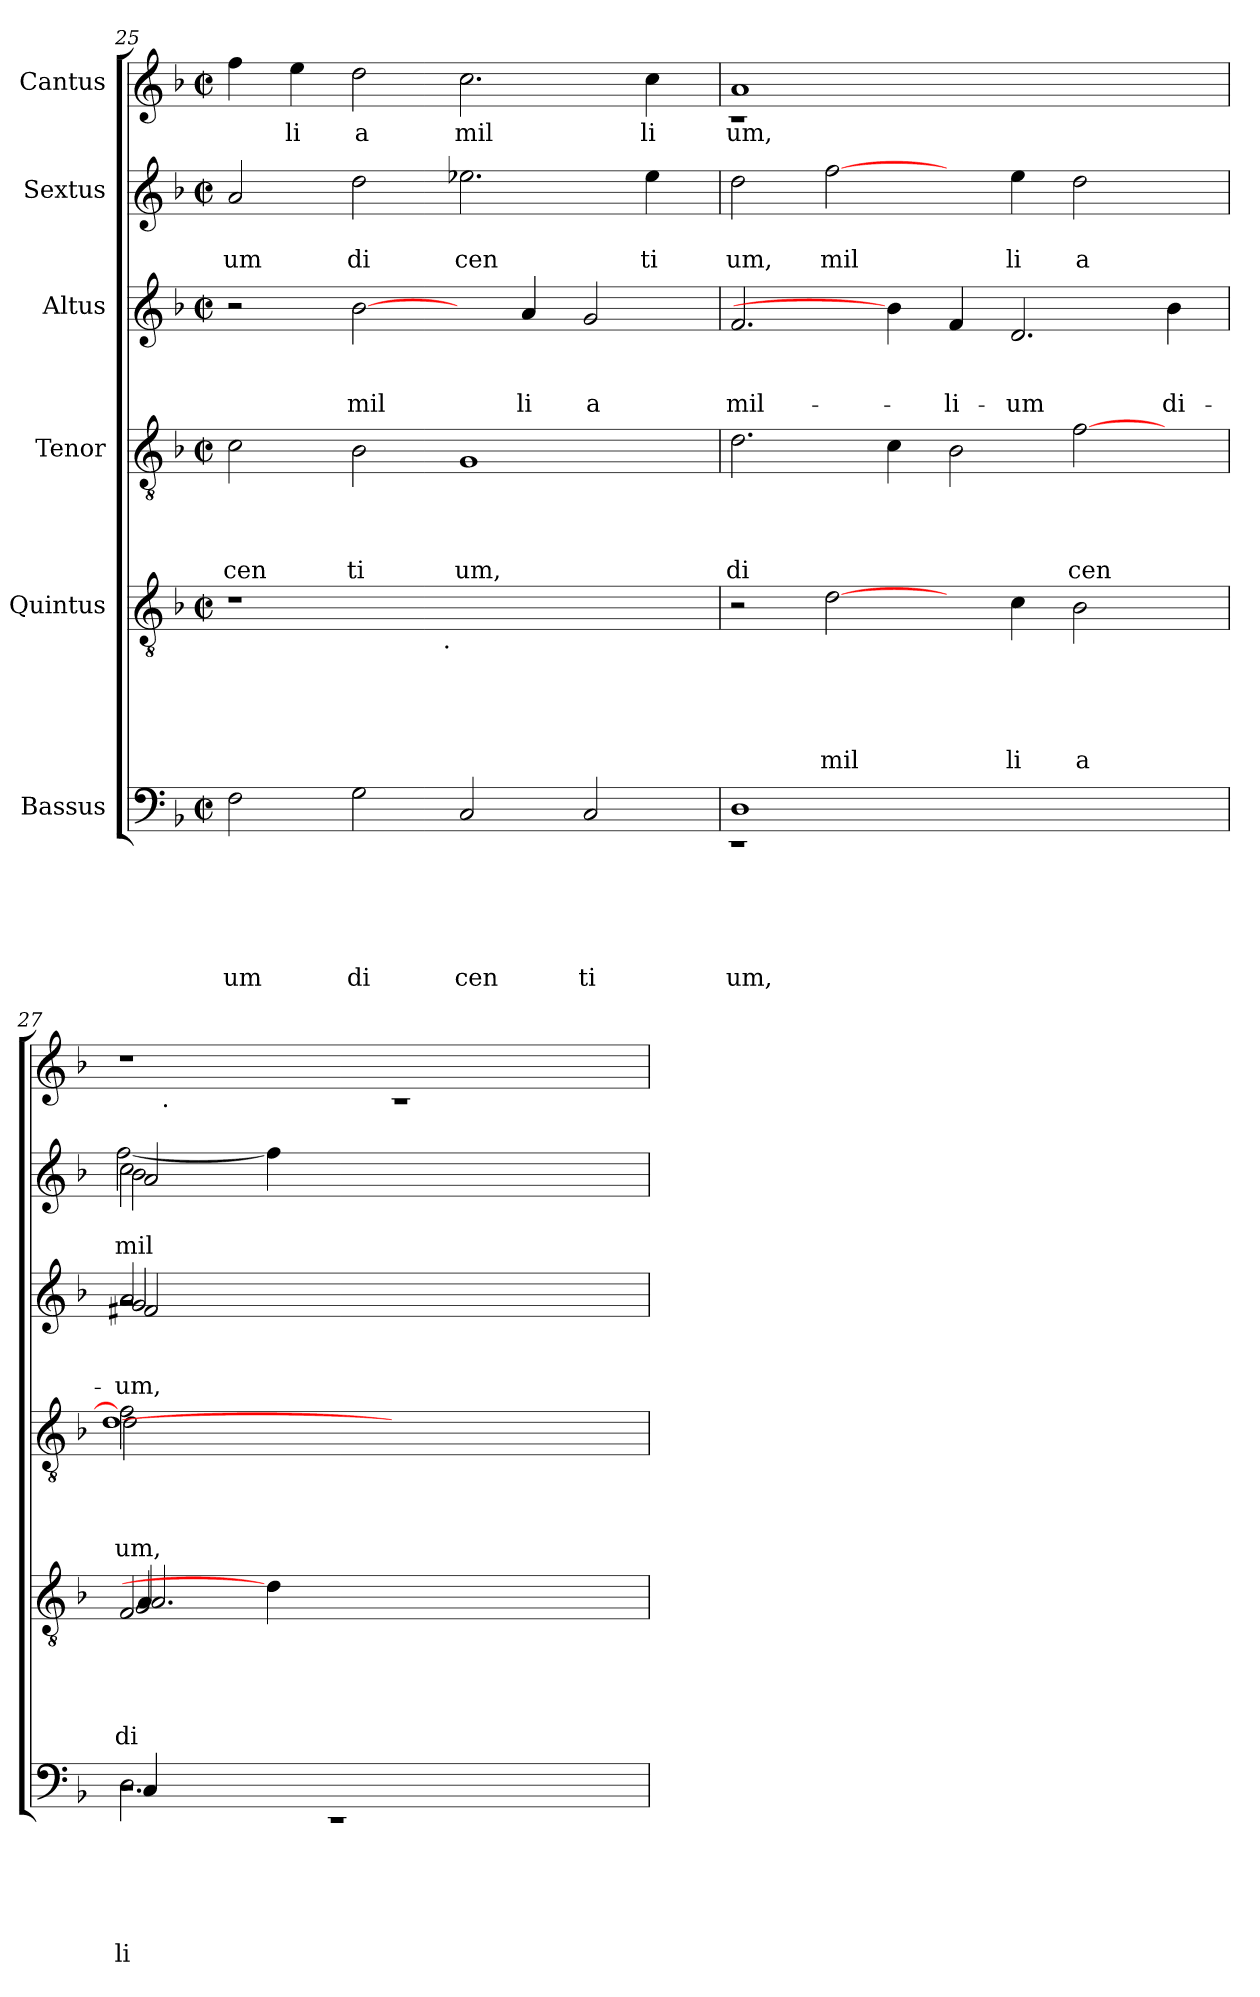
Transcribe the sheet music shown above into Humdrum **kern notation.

**kern	**text	**text	**text	**text	**text	**text	**kern	**text	**text	**text	**text	**text	**kern	**text	**text	**text	**text	**kern	**text	**text	**text	**kern	**text	**text	**kern	**text
*part6	*part6	*part6	*part6	*part6	*part6	*part6	*part5	*part5	*part5	*part5	*part5	*part5	*part4	*part4	*part4	*part4	*part4	*part3	*part3	*part3	*part3	*part2	*part2	*part2	*part1	*part1
*staff6	*staff6	*staff6	*staff6	*staff6	*staff6	*staff6	*staff5	*staff5	*staff5	*staff5	*staff5	*staff5	*staff4	*staff4	*staff4	*staff4	*staff4	*staff3	*staff3	*staff3	*staff3	*staff2	*staff2	*staff2	*staff1	*staff1
*I"Bassus	*	*	*	*	*	*	*I"Quintus	*	*	*	*	*	*I"Tenor	*	*	*	*	*I"Altus	*	*	*	*I"Sextus	*	*	*I"Cantus	*
*clefF4	*	*	*	*	*	*	*clefGv2	*	*	*	*	*	*clefGv2	*	*	*	*	*clefG2	*	*	*	*clefG2	*	*	*clefG2	*
*k[b-]	*	*	*	*	*	*	*k[b-]	*	*	*	*	*	*k[b-]	*	*	*	*	*k[b-]	*	*	*	*k[b-]	*	*	*k[b-]	*
*F:	*	*	*	*	*	*	*F:	*	*	*	*	*	*F:	*	*	*	*	*F:	*	*	*	*F:	*	*	*F:	*
*M2/2	*	*	*	*	*	*	*M2/2	*	*	*	*	*	*M2/2	*	*	*	*	*M2/2	*	*	*	*M2/2	*	*	*M2/2	*
*met(c|)	*	*	*	*	*	*	*met(c|)	*	*	*	*	*	*met(c|)	*	*	*	*	*met(c|)	*	*	*	*met(c|)	*	*	*met(c|)	*
=25	=25	=25	=25	=25	=25	=25	=25	=25	=25	=25	=25	=25	=25	=25	=25	=25	=25	=25	=25	=25	=25	=25	=25	=25	=25	=25
!	!	!	!	!	!	!LO:LY:b	!	!	!	!	!	!	!	!	!	!	!LO:LY:b	!	!	!	!	!	!	!LO:LY:b	!	!
*	*	*	*	*	*	*	*^	*	*	*	*	*	*	*	*	*	*	*	*	*	*	*	*	*	*	*
2F\	.	.	.	.	.	um	1r	2ryy	.	.	.	.	.	2c\	.	.	.	cen	2r	.	.	.	2a/	.	um	4ff\	.
!	!	!	!	!	!	!	!	!	!	!	!	!	!	!	!	!	!	!	!	!	!	!	!	!	!	!	!LO:LY:b
.	.	.	.	.	.	.	.	.	.	.	.	.	.	.	.	.	.	.	.	.	.	.	.	.	.	4ee\	li
!	!	!	!	!	!	!LO:LY:b	!	!	!	!	!	!	!	!	!	!	!	!LO:LY:b	!	!	!	!LO:LY:b	!	!	!LO:LY:b	!	!LO:LY:b
2G\	.	.	.	.	.	di	.	4...ryy	.	.	.	.	.	2B-\	.	.	.	ti	[2b-\	.	.	mil	2dd\	.	di	2dd\	a
!	!	!	!	!	!	!	!	!LO:TX:b:t=.	!	!	!	!	!	!	!	!	!	!	!	!	!	!	!	!	!	!	!
.	.	.	.	.	.	.	.	1ryy	.	.	.	.	.	.	.	.	.	.	.	.	.	.	.	.	.	.	.
!	!	!	!	!	!	!LO:LY:b	!	!	!	!	!	!	!	!	!	!	!	!LO:LY:b	!	!	!	!	!	!	!LO:LY:b	!	!LO:LY:b
2C/	.	.	.	.	.	cen	1ryy	.	.	.	.	.	.	1G	.	.	.	um,	4ryy	.	.	.	2.ee-X\	.	cen	2.cc\	mil
!	!	!	!	!	!	!	!	!	!	!	!	!	!	!	!	!	!	!	!	!	!	!LO:LY:b	!	!	!	!	!
.	.	.	.	.	.	.	.	.	.	.	.	.	.	.	.	.	.	.	4a/	.	.	li	.	.	.	.	.
!	!	!	!	!	!	!LO:LY:b	!	!	!	!	!	!	!	!	!	!	!	!	!	!	!	!LO:LY:b	!	!	!	!	!
2C/	.	.	.	.	.	ti	.	.	.	.	.	.	.	.	.	.	.	.	2g/	.	.	a	.	.	.	.	.
!	!	!	!	!	!	!	!	!	!	!	!	!	!	!	!	!	!	!	!	!	!	!	!	!	!LO:LY:b	!	!LO:LY:b
.	.	.	.	.	.	.	.	.	.	.	.	.	.	.	.	.	.	.	.	.	.	.	4ee-\	.	ti	4cc\	li
.	.	.	.	.	.	.	.	32ryy	.	.	.	.	.	.	.	.	.	.	.	.	.	.	.	.	.	.	.
!!LO:LB:g=z
=26	=26	=26	=26	=26	=26	=26	=26	=26	=26	=26	=26	=26	=26	=26	=26	=26	=26	=26	=26	=26	=26	=26	=26	=26	=26	=26	=26
!	!	!	!	!	!	!LO:LY:b	!	!	!	!	!	!	!	!	!	!	!	!LO:LY:b	!	!	!	!LO:LY:b	!	!	!LO:LY:b	!	!LO:LY:b
*^	*	*	*	*	*	*	*v	*v	*	*	*	*	*	*	*	*	*	*	*	*	*	*	*	*	*	*^	*
1D	1rEE	.	.	.	.	.	um,	2r	.	.	.	.	.	2.d\	.	.	.	di	2.f/	.	.	mil-	2dd\	.	um,	1a	1rc	um,
!	!	!	!	!	!	!	!	!	!	!	!	!	!LO:LY:b	!	!	!	!	!	!	!	!	!	!	!	!LO:LY:b	!	!	!
.	.	.	.	.	.	.	.	[2d\	.	.	.	.	mil	.	.	.	.	.	.	.	.	.	[2ff\	.	mil	.	.	.
.	.	.	.	.	.	.	.	.	.	.	.	.	.	4c\	.	.	.	.	4b-\]	.	.	.	.	.	.	.	.	.
!	!	!	!	!	!	!	!	!	!	!	!	!	!	!	!	!	!	!	!	!	!	!LO:LY:b	!	!	!	!	!	!
1ryy	1ryy	.	.	.	.	.	.	4ryy	.	.	.	.	.	2B-\	.	.	.	.	4f/	.	.	-li-	4ryy	.	.	1ryy	1ryy	.
!	!	!	!	!	!	!	!	!	!	!	!	!	!LO:LY:b	!	!	!	!	!	!	!	!	!LO:LY:b	!	!	!LO:LY:b	!	!	!
.	.	.	.	.	.	.	.	4c\	.	.	.	.	li	.	.	.	.	.	2.d/	.	.	-um	4ee\	.	li	.	.	.
!	!	!	!	!	!	!	!	!	!	!	!	!	!LO:LY:b	!	!	!	!	!LO:LY:b	!	!	!	!	!	!	!LO:LY:b	!	!	!
.	.	.	.	.	.	.	.	2B-\	.	.	.	.	a	[>2f\	.	.	.	cen	.	.	.	.	2dd\	.	a	.	.	.
!	!	!	!	!	!	!	!	!	!	!	!	!	!	!	!	!	!	!	!	!	!	!LO:LY:b	!	!	!	!	!	!
4ryy	4ryy	.	.	.	.	.	.	4ryy	.	.	.	.	.	4ryy	.	.	.	.	4b-\	.	.	di-	4ryy	.	.	4ryy	4ryy	.
=27	=27	=27	=27	=27	=27	=27	=27	=27	=27	=27	=27	=27	=27	=27	=27	=27	=27	=27	=27	=27	=27	=27	=27	=27	=27	=27	=27	=27
!LO:N:vis=1	!	!	!	!	!	!	!LO:LY:b	!	!	!	!	!	!	!	!	!	!	!	!	!	!	!	!	!	!	!	!	!
*	*^	*	*	*	*	*	*	*	*	*	*	*	*	*	*	*	*	*	*	*	*	*	*	*	*	*	*	*
!	!	!	!	!	!	!	!	!LO:LY:b	!	!	!	!	!	!LO:LY:b	!	!	!	!	!	!	!	!	!	!	!	!	!	!	!
*	*	*	*	*	*	*	*	*	*^	*	*	*	*	*	*	*	*	*	*	*	*	*	*	*	*	*	*	*	*
!	!	!	!	!	!	!	!	!	!	!	!	!	!	!	!LO:LY:b	!	!	!	!	!	!	!	!	!	!	!	!	!	!	!
*	*	*	*	*	*	*	*	*	*	*^	*	*	*	*	*	*	*	*	*	*	*	*	*	*	*	*	*	*	*	*
!	!	!	!	!	!	!	!	!	!	!	!	!	!	!	!	!LO:LY:b	!	!	!	!	!	!	!	!	!	!	!	!	!	!	!
*	*	*	*	*	*	*	*	*	*	*	*^	*	*	*	*	*	*	*	*	*	*	*	*	*	*	*	*	*	*	*	*
!	!	!	!	!	!	!	!	!	!	!	!	!	!	!	!	!	!LO:LY:b	!	!	!	!	!LO:LY:b	!	!	!	!	!	!	!	!	!	!
*	*	*	*	*	*	*	*	*	*	*	*	*	*	*	*	*	*	*^	*	*	*	*	*	*	*	*	*	*	*	*	*	*
*	*	*	*	*	*	*	*	*	*	*	*	*	*	*	*	*	*	*	*^	*	*	*	*	*	*	*	*	*	*	*	*	*	*
!	!	!	!	!	!	!	!	!	!	!	!	!	!	!	!	!	!	!	!	!	!	!	!	!LO:LY:b	!	!	!	!LO:LY:b	!	!	!	!	!	!
*	*	*	*	*	*	*	*	*	*	*	*	*	*	*	*	*	*	*	*	*	*	*	*	*	*^	*	*	*	*	*	*	*	*	*
!	!	!	!	!	!	!	!	!	!	!	!	!	!	!	!	!	!	!	!	!	!	!	!	!	!	!	!	!	!LO:LY:b	!	!	!	!	!	!
*	*	*	*	*	*	*	*	*	*	*	*	*	*	*	*	*	*	*	*	*	*	*	*	*	*	*^	*	*	*	*	*	*	*	*	*
!	!	!	!	!	!	!	!	!	!	!	!	!	!	!	!	!	!	!	!	!	!	!	!	!	!	!	!	!	!	!LO:LY:b	!	!	!LO:LY:b	!	!	!
*	*	*	*	*	*	*	*	*	*	*	*	*	*	*	*	*	*	*	*	*	*	*	*	*	*	*	*^	*	*	*	*^	*	*	*	*	*
!	!	!	!	!	!	!	!	!	!	!	!	!	!	!	!	!	!	!	!	!	!	!	!	!	!	!	!	!	!	!	!	!	!	!	!LO:LY:b	!	!	!
*	*	*	*	*	*	*	*	*	*	*	*	*	*	*	*	*	*	*	*	*	*	*	*	*	*	*	*	*	*	*	*	*	*^	*	*	*	*	*
!	!	!	!	!	!	!	!	!	!	!	!	!	!	!	!	!	!	!	!	!	!	!	!	!	!	!	!	!	!	!	!	!	!	!	!	!LO:LY:b	!	!	!
*	*	*	*	*	*	*	*	*	*	*	*	*	*	*	*	*	*	*	*	*	*	*	*	*	*	*	*	*	*	*	*	*	*	*^	*	*	*	*	*
!	!	!	!	!	!	!	!	!	!	!	!	!	!	!	!	!	!	!	!	!	!	!	!	!	!	!	!	!	!	!	!	!	!	!	!	!	!LO:LY:b	!	!	!
4rC	2.D\	4C/	.	.	.	.	.	li	2F/	2G/	2.A/	4A/	.	.	.	.	di	2f\]	2d\	[>1d	.	.	.	um,	2a/	2g/	2f#X/	2rg	.	.	-um,	2cc\	2b-\	2a/	[>2ff\	.	mil	1r	8ryy	.
!	!	!	!	!	!	!	!	!	!	!	!	!	!	!	!	!	!	!	!	!	!	!	!	!	!	!	!	!	!	!	!	!	!	!	!	!	!	!	!LO:TX:b:t=.	!
.	.	.	.	.	.	.	.	.	.	.	.	.	.	.	.	.	.	.	.	.	.	.	.	.	.	.	.	.	.	.	.	.	.	.	.	.	.	.	1...ryy	.
4ryy	.	4ryy	.	.	.	.	.	.	.	.	.	1ryy	.	.	.	.	.	.	.	.	.	.	.	.	.	.	.	.	.	.	.	.	.	.	.	.	.	.	.	.
1.ryy	.	1.ryy	.	.	.	.	.	.	4d\]	1ryy	.	.	.	.	.	.	.	1ryy	1ryy	.	.	.	.	.	1.ryy	1.ryy	1.ryy	1.ryy	.	.	.	4ff\]	1ryy	1ryy	1ryy	.	.	.	.	.
.	1rEE	.	.	.	.	.	.	.	1ryy	.	1ryy	.	.	.	.	.	.	.	.	.	.	.	.	.	.	.	.	.	.	.	.	1ryy	.	.	.	.	.	.	.	.
.	.	.	.	.	.	.	.	.	.	.	.	.	.	.	.	.	.	.	.	1ryy	.	.	.	.	.	.	.	.	.	.	.	.	.	.	.	.	.	1rc	.	.
.	.	.	.	.	.	.	.	.	.	.	.	4ryy	.	.	.	.	.	.	.	.	.	.	.	.	.	.	.	.	.	.	.	.	.	.	.	.	.	.	.	.
.	.	.	.	.	.	.	.	.	.	4ryy	.	2ryy	.	.	.	.	.	2ryy	2ryy	.	.	.	.	.	.	.	.	.	.	.	.	.	4ryy	4ryy	4ryy	.	.	.	.	.
.	4ryy	.	.	.	.	.	.	.	4ryy	4ryy	4ryy	.	.	.	.	.	.	.	.	.	.	.	.	.	.	.	.	.	.	.	.	4ryy	4ryy	4ryy	4ryy	.	.	.	.	.
*v	*v	*v	*	*	*	*	*	*	*	*	*	*	*	*	*	*	*	*v	*v	*v	*	*	*	*	*v	*v	*v	*v	*	*	*	*v	*v	*v	*v	*	*	*v	*v	*
*	*	*	*	*	*	*	*v	*v	*v	*v	*	*	*	*	*	*	*	*	*	*	*	*	*	*	*	*	*	*	*
=	=	=	=	=	=	=	=	=	=	=	=	=	=	=	=	=	=	=	=	=	=	=	=	=	=	=
*-	*-	*-	*-	*-	*-	*-	*-	*-	*-	*-	*-	*-	*-	*-	*-	*-	*-	*-	*-	*-	*-	*-	*-	*-	*-	*-
